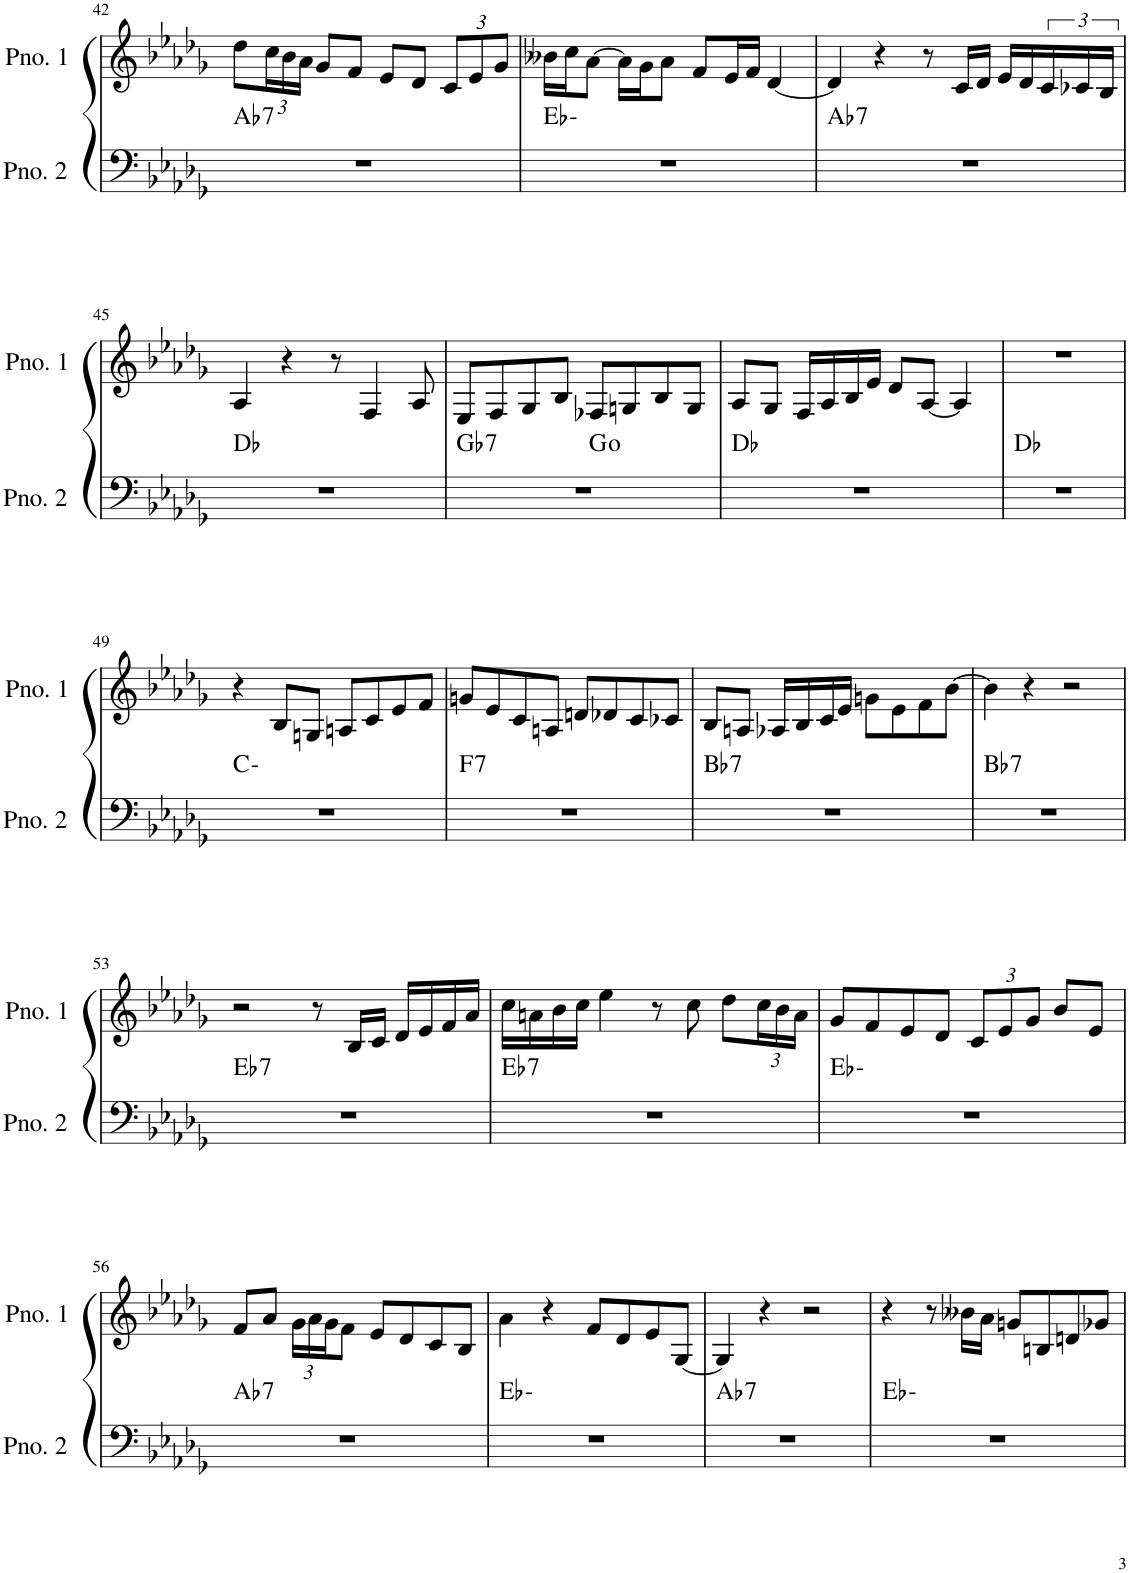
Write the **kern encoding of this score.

**kern	**harte	**kern
*part2	*part2	*part1
*staff2	*	*staff1
*I"ピアノ 2	*	*I"ピアノ 1
!!LO:PB:g=z
*clefF4	*	*clefG2
*k[b-e-a-d-g-]	*	*k[b-e-a-d-g-]
*M4/4	*	*M4/4
=42	=42	=42
!	!LO:H:kt=7	!
1r	Ab:7	8dd-\L
*	*	*Xbrackettup
.	.	24cc\L
.	.	24b-\
.	.	24a-\JJ
.	.	8g-/L
.	.	8f/J
.	.	8e-/L
.	.	8d-/J
.	.	12c/L
.	.	12e-/
.	.	12g-/J
=43	=43	=43
1r	Eb:min	16b--X\LL
.	.	16cc\J
.	.	[8a-\J
.	.	16a-\LL]
.	.	16g-\J
.	.	8a-\J
.	.	8f/L
.	.	16e-/L
.	.	16f/JJ
.	.	[4d-/
=44	=44	=44
!	!LO:H:kt=7	!
1r	Ab:7	4d-/]
.	.	4r
.	.	8r
.	.	16c/LL
.	.	16d-/JJ
.	.	16e-/LL
.	.	16d-/
*	*	*brackettup
.	.	24c/
.	.	24c-X/
.	.	24B-/JJ
!!LO:LB:g=z
=45	=45	=45
1r	Db:maj	4A-/
.	.	4r
.	.	8r
.	.	4F/
.	.	8A-/
=46	=46	=46
!	!LO:H:kt=7	!
*^	*	*
1r	2ryy	Gb:7	8E-/L
.	.	.	8F/
.	.	.	8G-/
.	.	.	8B-/J
.	2ryy	G:dim	8F-X/L
.	.	.	8Gn/
.	.	.	8B-/
.	.	.	8G/J
*v	*v	*	*
=47	=47	=47
1r	Db:maj	8A-/L
.	.	8G-/J
.	.	16F/LL
.	.	16A-/
.	.	16B-/
.	.	16e-/JJ
.	.	8d-/L
.	.	[8A-/J
.	.	4A-/]
=48	=48	=48
1r	Db:maj	1r
!!LO:LB:g=z
=49	=49	=49
1r	C:min	4r
.	.	8B-/L
.	.	8Gn/J
.	.	8An/L
.	.	8c/
.	.	8e-/
.	.	8f/J
=50	=50	=50
!	!LO:H:kt=7	!
1r	F:7	8gn/L
.	.	8e-/
.	.	8c/
.	.	8An/J
.	.	8dn/L
.	.	8d-X/
.	.	8c/
.	.	8c-X/J
=51	=51	=51
!	!LO:H:kt=7	!
1r	Bb:7	8B-/L
.	.	8An/J
.	.	16A-X/LL
.	.	16B-/
.	.	16c/
.	.	16e-/JJ
.	.	8gn\L
.	.	8e-\
.	.	8f\
.	.	[8b-\J
=52	=52	=52
!	!LO:H:kt=7	!
1r	Bb:7	4b-\]
.	.	4r
.	.	2r
!!LO:LB:g=z
=53	=53	=53
!	!LO:H:kt=7	!
1r	Eb:7	2r
.	.	8r
.	.	16B-/LL
.	.	16c/JJ
.	.	16d-/LL
.	.	16e-/
.	.	16f/
.	.	16a-/JJ
=54	=54	=54
!	!LO:H:kt=7	!
1r	Eb:7	16cc\LL
.	.	16an\
.	.	16b-\
.	.	16cc\JJ
.	.	4ee-\
.	.	8r
.	.	8cc\
.	.	8dd-\L
*	*	*Xbrackettup
.	.	24cc\L
.	.	24b-\
.	.	24a\JJ
=55	=55	=55
1r	Eb:min	8g-/L
.	.	8f/
.	.	8e-/
.	.	8d-/J
.	.	12c/L
.	.	12e-/
.	.	12g-/J
.	.	8b-/L
.	.	8e-/J
!!LO:LB:g=z
=56	=56	=56
!	!LO:H:kt=7	!
1r	Ab:7	8f/L
.	.	8a-/J
.	.	24g-\LL
.	.	24a-\
.	.	24g-\J
.	.	8f\J
.	.	8e-/L
.	.	8d-/
.	.	8c/
.	.	8B-/J
=57	=57	=57
1r	Eb:min	4a-\
.	.	4r
.	.	8f/L
.	.	8d-/
.	.	8e-/
.	.	[8G-/J
=58	=58	=58
!	!LO:H:kt=7	!
1r	Ab:7	4G-/]
.	.	4r
.	.	2r
=59	=59	=59
1r	Eb:min	4r
.	.	8r
.	.	16b--X\LL
.	.	16a-\JJ
.	.	8gn/L
.	.	8Bn/
.	.	8dn/
.	.	8g-X/J
=	=	=
*-	*-	*-
